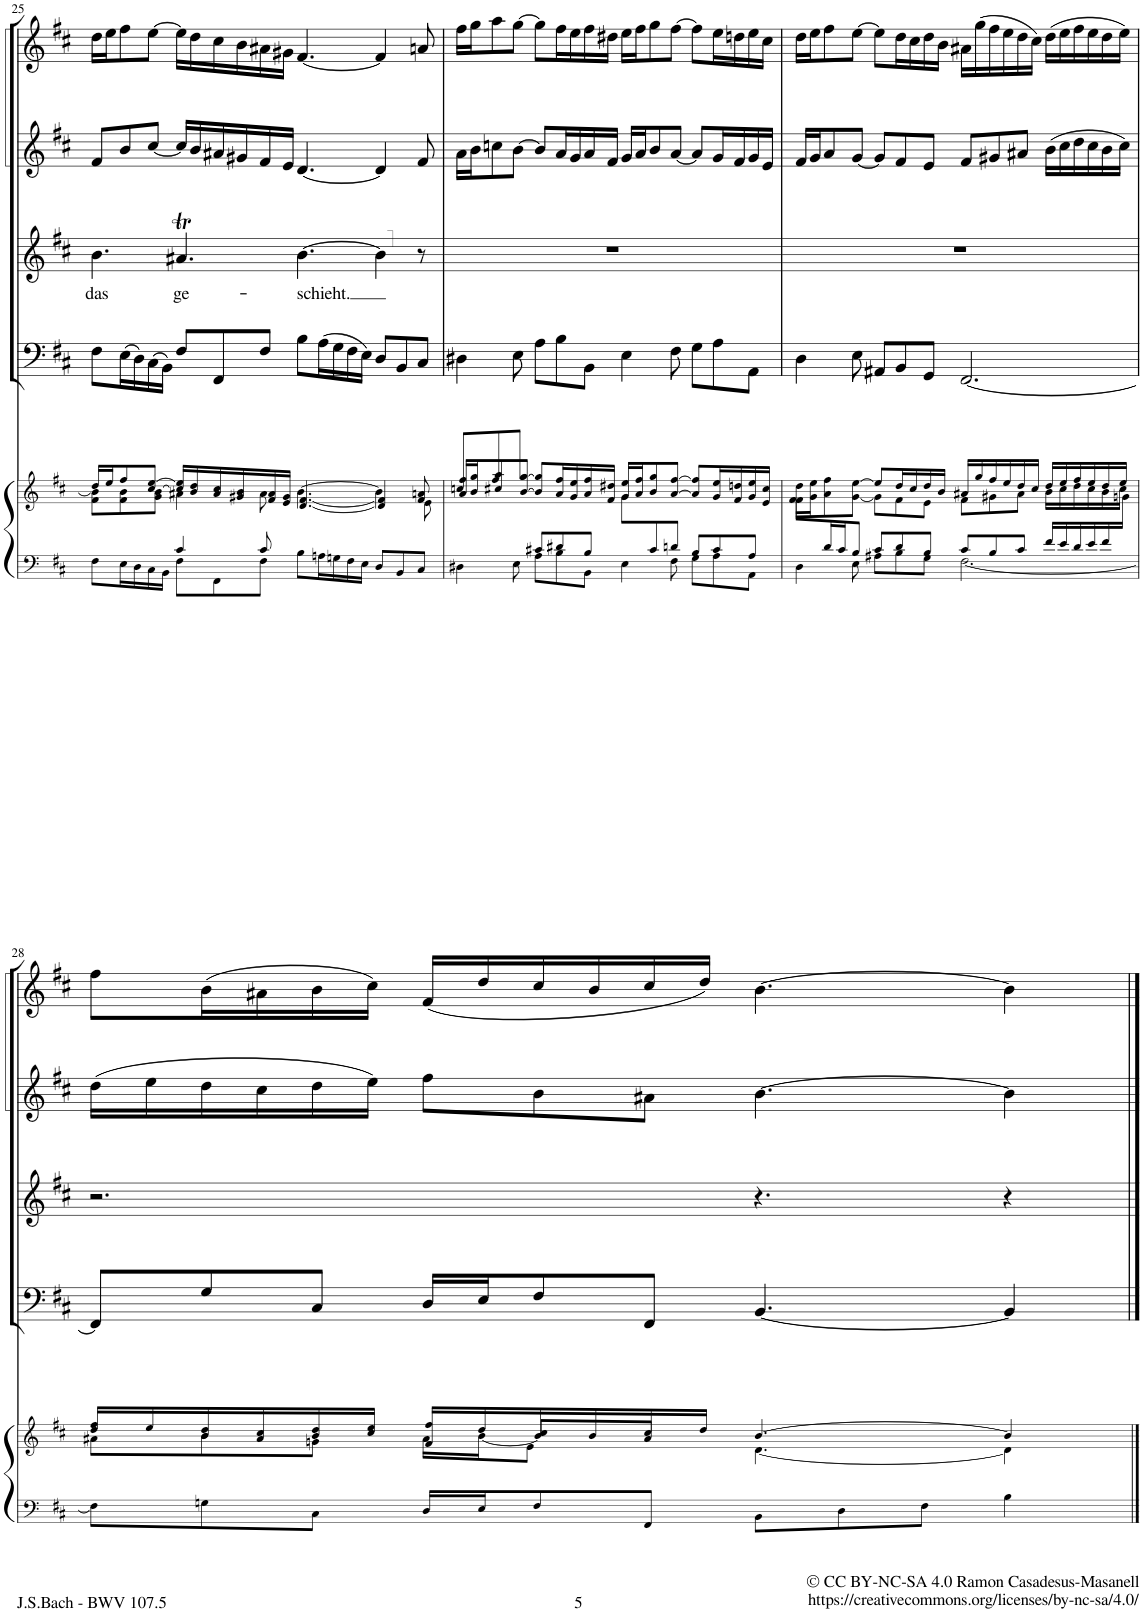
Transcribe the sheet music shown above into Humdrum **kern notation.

**kern	**kern	**kern	**kern	**text	**kern	**kern
*part5	*part5	*part4	*part3	*part3	*part2	*part1
*staff6	*staff5	*staff4	*staff3	*staff3	*staff2	*staff1
*I"Piano reduction	*	*I"Organo e Continuo	*I"Soprano	*	*I"Oboe d'amore II	*I"Oboe d'amore I
*I'Pno	*	*	*	*	*I'Ob	*I'Ob
!!LO:PB:g=z
*clefF4	*clefG2	*clefF4	*clefG2	*	*clefG2	*clefG2
*k[f#c#]	*k[f#c#]	*k[f#c#]	*k[f#c#]	*	*k[f#c#]	*k[f#c#]
*M12/8	*M12/8	*M12/8	*M12/8	*	*M12/8	*M12/8
=25	=25	=25	=25	=25	=25	=25
*^	*^	*	*	*	*	*
!	!	!	!	!	!	!LO:LY:b	!	!
4.ryy	8F#\L	16dd/LL	8f#\ 8b\]L	8F#\L	4.b\	das	8f#/L	16dd\LL
.	.	16ee/J	.	.	.	.	.	16ee\J
.	16E\L	8ff#/	8f#\ 8b\	(16E\L	.	.	8b/	8ff#\
.	16D\	.	.	16D\)	.	.	.	.
.	16C#\	[8cc#/ [8ee/J	8g\ 8b\J	(16C#\	.	.	[8cc#/J	[8ee\J
.	16BB\JJ	.	.	16BB\JJ)	.	.	.	.
!	!	!	!	!	!	!LO:LY:b	!	!
4c#/	8F#\L	16cc#/] 16ee/]LL	4a#X\	8F#/L	4.a#Xt/	ge-	16cc#/LL]	16ee\LL]
.	.	16b/ 16dd/	.	.	.	.	16b/	16dd\
.	8FF#\	16a#/ 16cc#/	.	8FF#/	.	.	16a#X/	16cc#\
.	.	16g#X/ 16b/	.	.	.	.	16g#X/	16b\
8c#/	8F#\J	16f#/ 16a#/	8a#\	8F#/J	.	.	16f#/	16a#X\
.	.	16e/ 16g#/JJ	.	.	.	.	16e/JJ	16g#X\JJ
!	!	!	!	!	!	!LO:LY:b	!	!
2.ryy	8B\L	[<4.d/ [<4.f#/	[>4.b\	8B\L	[4.b\	-schieht.	[4.d/	[4.f#/
.	16An\L	.	.	(16A\L	.	.	.	.
.	16Gn\	.	.	16G\	.	.	.	.
.	16F#\	.	.	16F#\	.	.	.	.
.	16E\JJ	.	.	16E\JJ)	.	.	.	.
.	8D/L	4d/] 4f#/]	4b\]	8D/L	4b\]	.	4d/]	4f#/]
.	8BB/	.	.	8BB/	.	.	.	.
.	8C#/J	8f#/ 8an/	8e\	8C#/J	8r	.	8f#/	8an/
=26	=26	=26	=26	=26	=26	=26	=26	=26
4.ryy	4D#X\	16a/ 16ff#/LL	8ccn/L	4D#X\	1.r	.	16a\LL	16ff#\LL
.	.	16b/ 16gg/J	.	.	.	.	16b\J	16gg\J
.	.	8cc#X/ 8aa/	8ff#/	.	.	.	8ccn\	8aa\
.	8E\	[>8b/ [8gg/J	8gg/J	8E\	.	.	[8b\J	[8gg\J
8c#X/L	8A\L	8b/] 8gg/]L	4.ryy	8A\L	.	.	8b/L]	8gg\L]
8d#X/	8B\	16a/ 16ff#/L	.	8B\	.	.	16a/L	16ff#\L
.	.	16g/ 16ee/	.	.	.	.	16g/	16ee\
8B/J	8BB\J	16a/ 16ff#/	.	8BB\J	.	.	16a/	16ff#\
.	.	16f#/ 16dd#X/JJ	.	.	.	.	16f#/JJ	16dd#X\JJ
8ryy	4E\	16g/ 16ee/LL	8g\L	4E\	.	.	16g/LL	16ee\LL
.	.	16a/ 16ff#/J	.	.	.	.	16a/J	16ff#\J
8c#/	.	8b/ 8gg/	2ryy	.	.	.	8b/	8gg\
8dn/J	8F#\	[>8a/ [8ff#/J	.	8F#\	.	.	[8a/J	[8ff#\J
8B/L	8G\L	8a/] 8ff#/]L	.	8G\L	.	.	8a/L]	8ff#\L]
8c#/	8A\	16g/ 16ee/L	.	8A\	.	.	16g/L	16ee\L
.	.	16f#/ 16ddn/	.	.	.	.	16f#/	16ddn\
8A/J	8AA\J	16g/ 16ee/	8ryy	8AA\J	.	.	16g/	16ee\
.	.	16e/ 16cc#/JJ	.	.	.	.	16e/JJ	16cc#\JJ
=27	=27	=27	=27	=27	=27	=27	=27	=27
*	*	*	*^	*	*	*	*	*
8ryy	4D\	16f#\ 16dd\LL	4.ryy	8f#\L	4D\	1.r	.	16f#/LL	16dd\LL
.	.	16g\ 16ee\J	.	.	.	.	.	16g/J	16ee\J
16d/L	.	8a\ 8ff#\	.	16ryy	.	.	.	8a/	8ff#\
*	*	*	*v	*v	*	*	*	*	*
16c#/J	.	.	.	.	.	.	.	.
8B/J	8E\	[8g\ [8ee\J	.	8E\	.	.	[8g/J	[8ee\J
8c#/L	8A#X\L	8ee/L]	8g\L]	8AA#X/L	.	.	8g/L]	8ee\L]
8d/	8B\	16dd/L	8f#\	8BB/	.	.	8f#/	16dd\L
.	.	16cc#/	.	.	.	.	.	16cc#\
8B/J	8G\J	16dd/	8e\J	8GG/J	.	.	8e/J	16dd\
.	.	16b/JJ	.	.	.	.	.	16b\JJ
8c#/L	[2.F#\	16a#X/LL	8f#\L	[2.FF#/	.	.	8f#/L	16a#X\LL
.	.	16gg/	.	.	.	.	.	(16gg\
8B/	.	16ff#/	8g#X\	.	.	.	8g#X/	16ff#\
.	.	16ee/	.	.	.	.	.	16ee\
8c#/J	.	16dd/	8a#\J	.	.	.	8a#X/J	16dd\
.	.	16cc#/JJ	.	.	.	.	.	16cc#\JJ)
16f#/LL	.	16dd/LL	16b\LL	.	.	.	(16b\LL	(16dd\LL
16e/	.	16ee/	16cc#\	.	.	.	16cc#\	16ee\
16d/	.	16ff#/	16dd\	.	.	.	16dd\	16ff#\
16e/	.	16ee/	16cc#\	.	.	.	16cc#\	16ee\
16f#/	.	16dd/	16b\	.	.	.	16b\	16dd\
*	*	*	*^	*	*	*	*	*
16ryy	.	16ee/JJ	16cc#\JJ	16gn\JJ	.	.	.	16cc#\JJ)	16ee\JJ)
*v	*v	*	*	*	*	*	*	*	*
!!LO:LB:g=z
=28	=28	=28	=28	=28	=28	=28	=28	=28
8F#\L]	16dd/ 16ff#/LL	8a#X\L	4.ryy	8FF#/L]	2.r	.	(16dd\LL	8ff#\L
.	16ee/	.	.	.	.	.	16ee\	.
8Gn\	16b/ 16dd/	8b\	.	8G/	.	.	16dd\	(16b\L
.	16a#/ 16cc#/	.	.	.	.	.	16cc#\	16a#X\
8C#\J	16b/ 16dd/	8gn\J	.	8C#/J	.	.	16dd\	16b\
.	16cc#/ 16ee/JJ	.	.	.	.	.	16ee\JJ)	16cc#\JJ)
16D/LL	16f#/ 16ff#/LL	16a#\LL	8ryy	16D/LL	.	.	8ff#\L	(16f#/LL
16E/J	16dd/	[16b\J	.	16E/J	.	.	.	16dd/
8F#/	16cc#/	8e\J	8b/L]	8F#/	.	.	8b\	16cc#/
.	16b/	.	.	.	.	.	.	16b/
8FF#/J	16cc#/	8ryy	8a#/J	8FF#/J	.	.	8a#X\J	16cc#/
.	16dd/JJ	.	.	.	.	.	.	16dd/JJ)
8BB\L	[4.b/	[4.d\	4.ryy	[4.BB/	4.r	.	[4.b\	[4.b\
8D\	.	.	.	.	.	.	.	.
8F#\J	.	.	.	.	.	.	.	.
4B\	4b/]	4d\]	4ryy	4BB/]	4r	.	4b\]	4b\]
*	*v	*v	*v	*	*	*	*	*
==	==	==	==	==	==	==
*-	*-	*-	*-	*-	*-	*-
